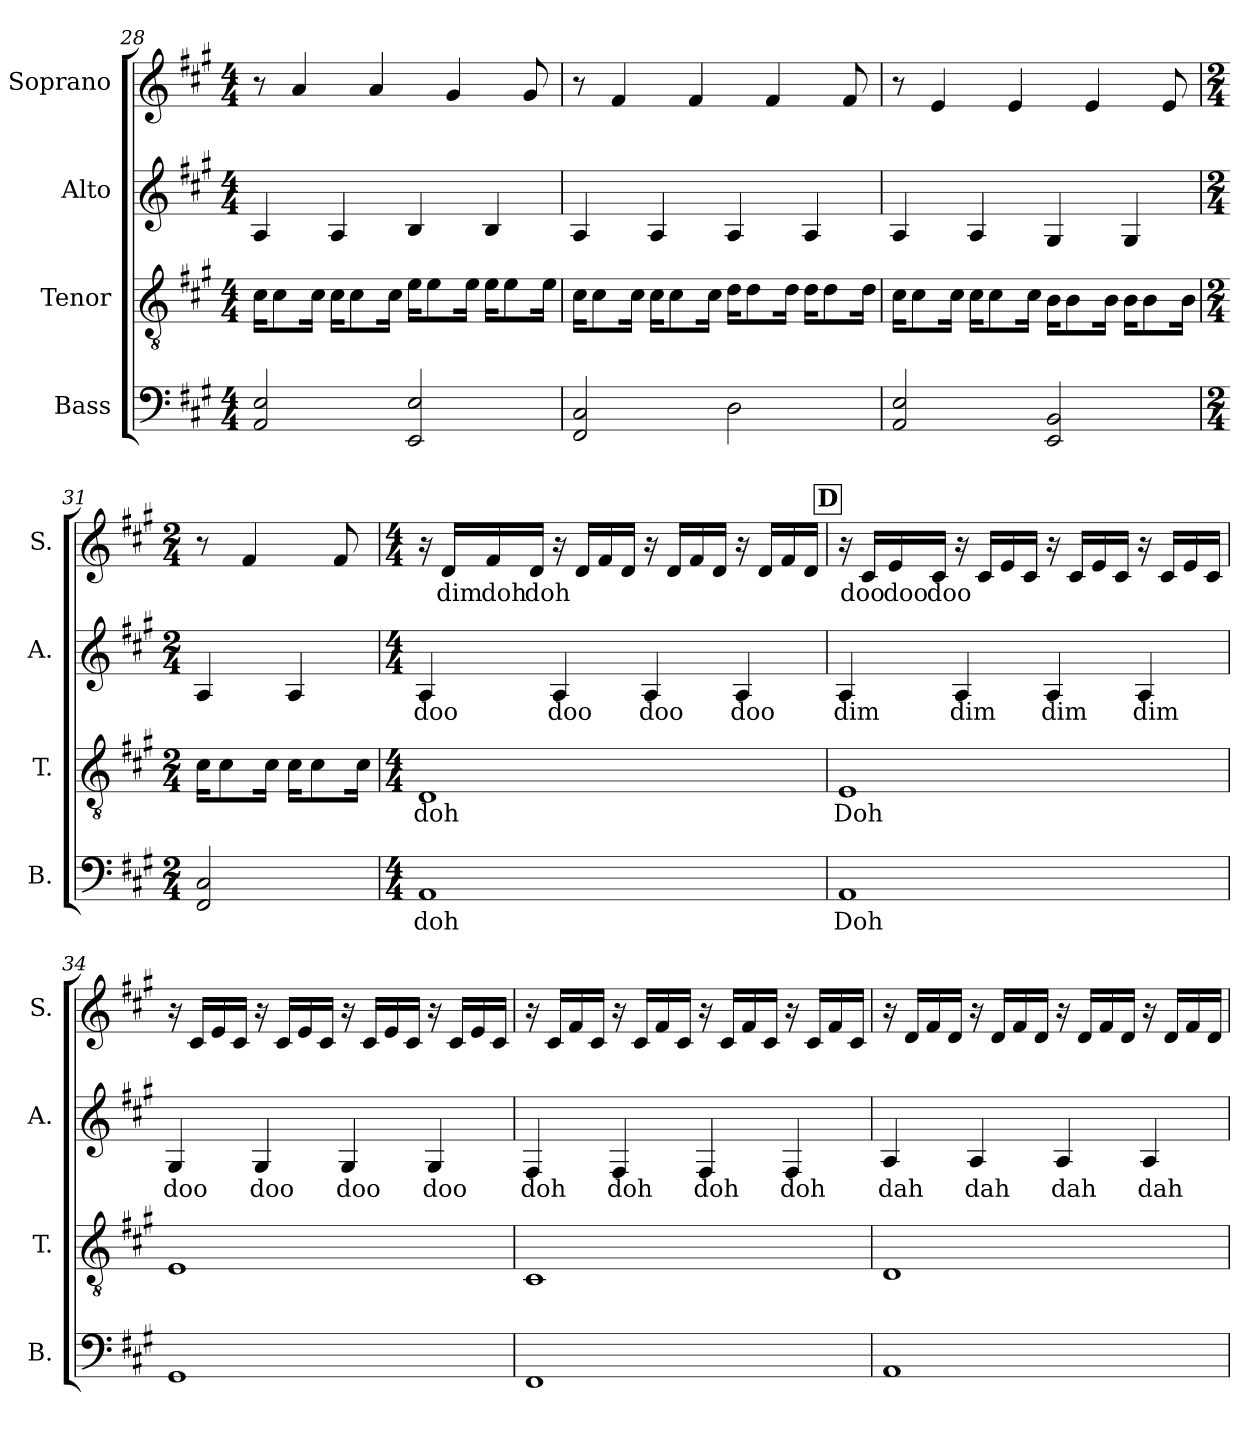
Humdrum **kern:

**kern	**text	**kern	**text	**kern	**text	**kern	**text
*part4	*part4	*part3	*part3	*part2	*part2	*part1	*part1
*staff4	*staff4	*staff3	*staff3	*staff2	*staff2	*staff1	*staff1
*I"Bass	*	*I"Tenor	*	*I"Alto	*	*I"Soprano	*
*I'B.	*	*I'T.	*	*I'A.	*	*I'S.	*
*clefF4	*	*clefGv2	*	*clefG2	*	*clefG2	*
*k[f#c#g#]	*	*k[f#c#g#]	*	*k[f#c#g#]	*	*k[f#c#g#]	*
*M4/4	*	*M4/4	*	*M4/4	*	*M4/4	*
=28	=28	=28	=28	=28	=28	=28	=28
2AA/ 2E/	.	16c#\KL	.	4A/	.	8r	.
.	.	8c#\	.	.	.	.	.
.	.	.	.	.	.	4a/	.
.	.	16c#\Jk	.	.	.	.	.
.	.	16c#\KL	.	4A/	.	.	.
.	.	8c#\	.	.	.	.	.
.	.	.	.	.	.	4a/	.
.	.	16c#\Jk	.	.	.	.	.
2EE/ 2E/	.	16e\KL	.	4B/	.	.	.
.	.	8e\	.	.	.	.	.
.	.	.	.	.	.	4g#/	.
.	.	16e\Jk	.	.	.	.	.
.	.	16e\KL	.	4B/	.	.	.
.	.	8e\	.	.	.	.	.
.	.	.	.	.	.	8g#/	.
.	.	16e\Jk	.	.	.	.	.
=29	=29	=29	=29	=29	=29	=29	=29
2FF#/ 2C#/	.	16c#\KL	.	4A/	.	8r	.
.	.	8c#\	.	.	.	.	.
.	.	.	.	.	.	4f#/	.
.	.	16c#\Jk	.	.	.	.	.
.	.	16c#\KL	.	4A/	.	.	.
.	.	8c#\	.	.	.	.	.
.	.	.	.	.	.	4f#/	.
.	.	16c#\Jk	.	.	.	.	.
2D\	.	16d\KL	.	4A/	.	.	.
.	.	8d\	.	.	.	.	.
.	.	.	.	.	.	4f#/	.
.	.	16d\Jk	.	.	.	.	.
.	.	16d\KL	.	4A/	.	.	.
.	.	8d\	.	.	.	.	.
.	.	.	.	.	.	8f#/	.
.	.	16d\Jk	.	.	.	.	.
!!LO:LB:g=z
=30	=30	=30	=30	=30	=30	=30	=30
2AA/ 2E/	.	16c#\KL	.	4A/	.	8r	.
.	.	8c#\	.	.	.	.	.
.	.	.	.	.	.	4e/	.
.	.	16c#\Jk	.	.	.	.	.
.	.	16c#\KL	.	4A/	.	.	.
.	.	8c#\	.	.	.	.	.
.	.	.	.	.	.	4e/	.
.	.	16c#\Jk	.	.	.	.	.
2EE/ 2BB/	.	16B\KL	.	4G#/	.	.	.
.	.	8B\	.	.	.	.	.
.	.	.	.	.	.	4e/	.
.	.	16B\Jk	.	.	.	.	.
.	.	16B\KL	.	4G#/	.	.	.
.	.	8B\	.	.	.	.	.
.	.	.	.	.	.	8e/	.
.	.	16B\Jk	.	.	.	.	.
=31	=31	=31	=31	=31	=31	=31	=31
*M2/4	*	*M2/4	*	*M2/4	*	*M2/4	*
2FF#/ 2C#/	.	16c#\KL	.	4A/	.	8r	.
.	.	8c#\	.	.	.	.	.
.	.	.	.	.	.	4f#/	.
.	.	16c#\Jk	.	.	.	.	.
.	.	16c#\KL	.	4A/	.	.	.
.	.	8c#\	.	.	.	.	.
.	.	.	.	.	.	8f#/	.
.	.	16c#\Jk	.	.	.	.	.
=32	=32	=32	=32	=32	=32	=32	=32
*M4/4	*	*M4/4	*	*M4/4	*	*M4/4	*
!	!LO:LY:b	!	!LO:LY:b	!	!LO:LY:b	!	!
1AA	doh	1D	doh	4A/	doo	16r	.
!	!	!	!	!	!	!	!LO:LY:b
.	.	.	.	.	.	16d/LL	dim
!	!	!	!	!	!	!	!LO:LY:b
.	.	.	.	.	.	16f#/	doh
!	!	!	!	!	!	!	!LO:LY:b
.	.	.	.	.	.	16d/JJ	doh
!	!	!	!	!	!LO:LY:b	!	!
.	.	.	.	4A/	doo	16r	.
.	.	.	.	.	.	16d/LL	.
.	.	.	.	.	.	16f#/	.
.	.	.	.	.	.	16d/JJ	.
!	!	!	!	!	!LO:LY:b	!	!
.	.	.	.	4A/	doo	16r	.
.	.	.	.	.	.	16d/LL	.
.	.	.	.	.	.	16f#/	.
.	.	.	.	.	.	16d/JJ	.
!	!	!	!	!	!LO:LY:b	!	!
.	.	.	.	4A/	doo	16r	.
.	.	.	.	.	.	16d/LL	.
.	.	.	.	.	.	16f#/	.
.	.	.	.	.	.	16d/JJ	.
!!LO:LB:g=z
!!LO:REH:place=s1:a:B:fs=14:t=D
=33	=33	=33	=33	=33	=33	=33	=33
!	!LO:LY:b	!	!LO:LY:b	!	!LO:LY:b	!	!
1AA	Doh	1E	Doh	4A/	dim	16r	.
!	!	!	!	!	!	!	!LO:LY:b
.	.	.	.	.	.	16c#/LL	doo
!	!	!	!	!	!	!	!LO:LY:b
.	.	.	.	.	.	16e/	doo
!	!	!	!	!	!	!	!LO:LY:b
.	.	.	.	.	.	16c#/JJ	doo
!	!	!	!	!	!LO:LY:b	!	!
.	.	.	.	4A/	dim	16r	.
.	.	.	.	.	.	16c#/LL	.
.	.	.	.	.	.	16e/	.
.	.	.	.	.	.	16c#/JJ	.
!	!	!	!	!	!LO:LY:b	!	!
.	.	.	.	4A/	dim	16r	.
.	.	.	.	.	.	16c#/LL	.
.	.	.	.	.	.	16e/	.
.	.	.	.	.	.	16c#/JJ	.
!	!	!	!	!	!LO:LY:b	!	!
.	.	.	.	4A/	dim	16r	.
.	.	.	.	.	.	16c#/LL	.
.	.	.	.	.	.	16e/	.
.	.	.	.	.	.	16c#/JJ	.
=34	=34	=34	=34	=34	=34	=34	=34
!	!	!	!	!	!LO:LY:b	!	!
1GG#	.	1E	.	4G#/	doo	16r	.
.	.	.	.	.	.	16c#/LL	.
.	.	.	.	.	.	16e/	.
.	.	.	.	.	.	16c#/JJ	.
!	!	!	!	!	!LO:LY:b	!	!
.	.	.	.	4G#/	doo	16r	.
.	.	.	.	.	.	16c#/LL	.
.	.	.	.	.	.	16e/	.
.	.	.	.	.	.	16c#/JJ	.
!	!	!	!	!	!LO:LY:b	!	!
.	.	.	.	4G#/	doo	16r	.
.	.	.	.	.	.	16c#/LL	.
.	.	.	.	.	.	16e/	.
.	.	.	.	.	.	16c#/JJ	.
!	!	!	!	!	!LO:LY:b	!	!
.	.	.	.	4G#/	doo	16r	.
.	.	.	.	.	.	16c#/LL	.
.	.	.	.	.	.	16e/	.
.	.	.	.	.	.	16c#/JJ	.
=35	=35	=35	=35	=35	=35	=35	=35
!	!	!	!	!	!LO:LY:b	!	!
1FF#	.	1C#	.	4F#/	doh	16r	.
.	.	.	.	.	.	16c#/LL	.
.	.	.	.	.	.	16f#/	.
.	.	.	.	.	.	16c#/JJ	.
!	!	!	!	!	!LO:LY:b	!	!
.	.	.	.	4F#/	doh	16r	.
.	.	.	.	.	.	16c#/LL	.
.	.	.	.	.	.	16f#/	.
.	.	.	.	.	.	16c#/JJ	.
!	!	!	!	!	!LO:LY:b	!	!
.	.	.	.	4F#/	doh	16r	.
.	.	.	.	.	.	16c#/LL	.
.	.	.	.	.	.	16f#/	.
.	.	.	.	.	.	16c#/JJ	.
!	!	!	!	!	!LO:LY:b	!	!
.	.	.	.	4F#/	doh	16r	.
.	.	.	.	.	.	16c#/LL	.
.	.	.	.	.	.	16f#/	.
.	.	.	.	.	.	16c#/JJ	.
!!LO:PB:g=z
=36	=36	=36	=36	=36	=36	=36	=36
!	!	!	!	!	!LO:LY:b	!	!
1AA	.	1D	.	4A/	dah	16r	.
.	.	.	.	.	.	16d/LL	.
.	.	.	.	.	.	16f#/	.
.	.	.	.	.	.	16d/JJ	.
!	!	!	!	!	!LO:LY:b	!	!
.	.	.	.	4A/	dah	16r	.
.	.	.	.	.	.	16d/LL	.
.	.	.	.	.	.	16f#/	.
.	.	.	.	.	.	16d/JJ	.
!	!	!	!	!	!LO:LY:b	!	!
.	.	.	.	4A/	dah	16r	.
.	.	.	.	.	.	16d/LL	.
.	.	.	.	.	.	16f#/	.
.	.	.	.	.	.	16d/JJ	.
!	!	!	!	!	!LO:LY:b	!	!
.	.	.	.	4A/	dah	16r	.
.	.	.	.	.	.	16d/LL	.
.	.	.	.	.	.	16f#/	.
.	.	.	.	.	.	16d/JJ	.
=	=	=	=	=	=	=	=
*-	*-	*-	*-	*-	*-	*-	*-
